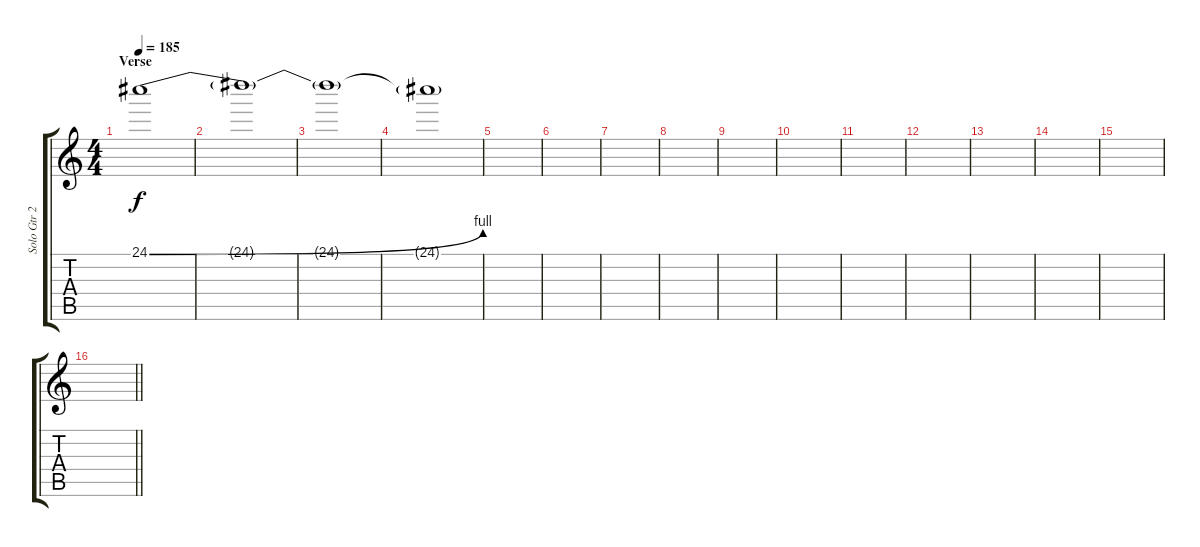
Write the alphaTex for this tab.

\track ("Solo Gtr 2" "Solo Gtr 2") {instrument distortionguitar}
\staff {score tabs}
\tuning (Db4 Ab3 E3 B2 Gb2 Db2) {hide}
\ts (4 4)
\section ("" "Verse")
\tempo 185
\clef g2
\ks c
24.1{be (bend 0 0 60 4)}.1{dy f} |
24.1{t}.1 |
24.1{t}.1{volume 0} |
24.1{t}.1 |
|
|
|
|
|
|
|
|
|
|
|
\barLineRight lightlight
